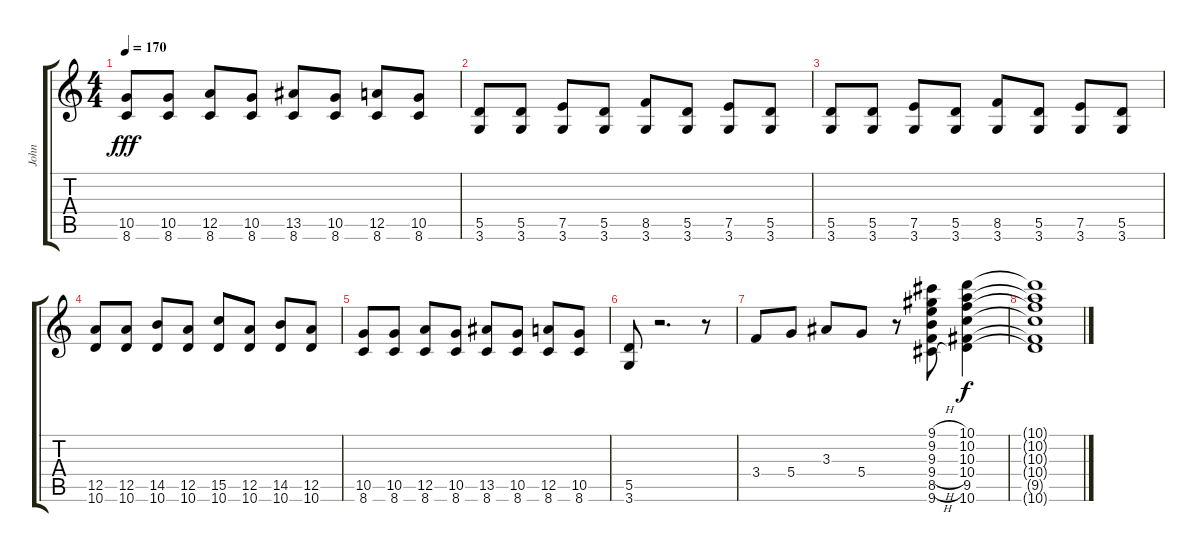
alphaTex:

\track ("John" "John") {instrument electricguitarclean}
\staff {score tabs}
\tuning (E4 B3 G3 D3 A2 E2) {hide}
\ts (4 4)
\tempo 170
\clef g2
\ks c
(10.5 8.6).8{dy fff} (10.5 8.6).8 (12.5 8.6).8 (10.5 8.6).8 (13.5 8.6).8 (10.5 8.6).8 (12.5 8.6).8 (10.5 8.6).8 |
(5.5 3.6).8 (5.5 3.6).8 (7.5 3.6).8 (5.5 3.6).8 (8.5 3.6).8 (5.5 3.6).8 (7.5 3.6).8 (5.5 3.6).8 |
(5.5 3.6).8 (5.5 3.6).8 (7.5 3.6).8 (5.5 3.6).8 (8.5 3.6).8 (5.5 3.6).8 (7.5 3.6).8 (5.5 3.6).8 |
(12.5 10.6).8 (12.5 10.6).8 (14.5 10.6).8 (12.5 10.6).8 (15.5 10.6).8 (12.5 10.6).8 (14.5 10.6).8 (12.5 10.6).8 |
(10.5 8.6).8 (10.5 8.6).8 (12.5 8.6).8 (10.5 8.6).8 (13.5 8.6).8 (10.5 8.6).8 (12.5 8.6).8 (10.5 8.6).8 |
(5.5 3.6).8 r.2{d} r.8 |
3.4.8{volume 14} 5.4.8 3.3.8 5.4.8 r.8 (9.1{h} 9.2{h} 9.3{h} 9.4{h} 8.5{h} 9.6{h}).8 (10.1 10.2 10.3 10.4 9.5 10.6).4{dy f} |
(10.1{t} 10.2{t} 10.3{t} 10.4{t} 9.5{t} 10.6{t}).1
